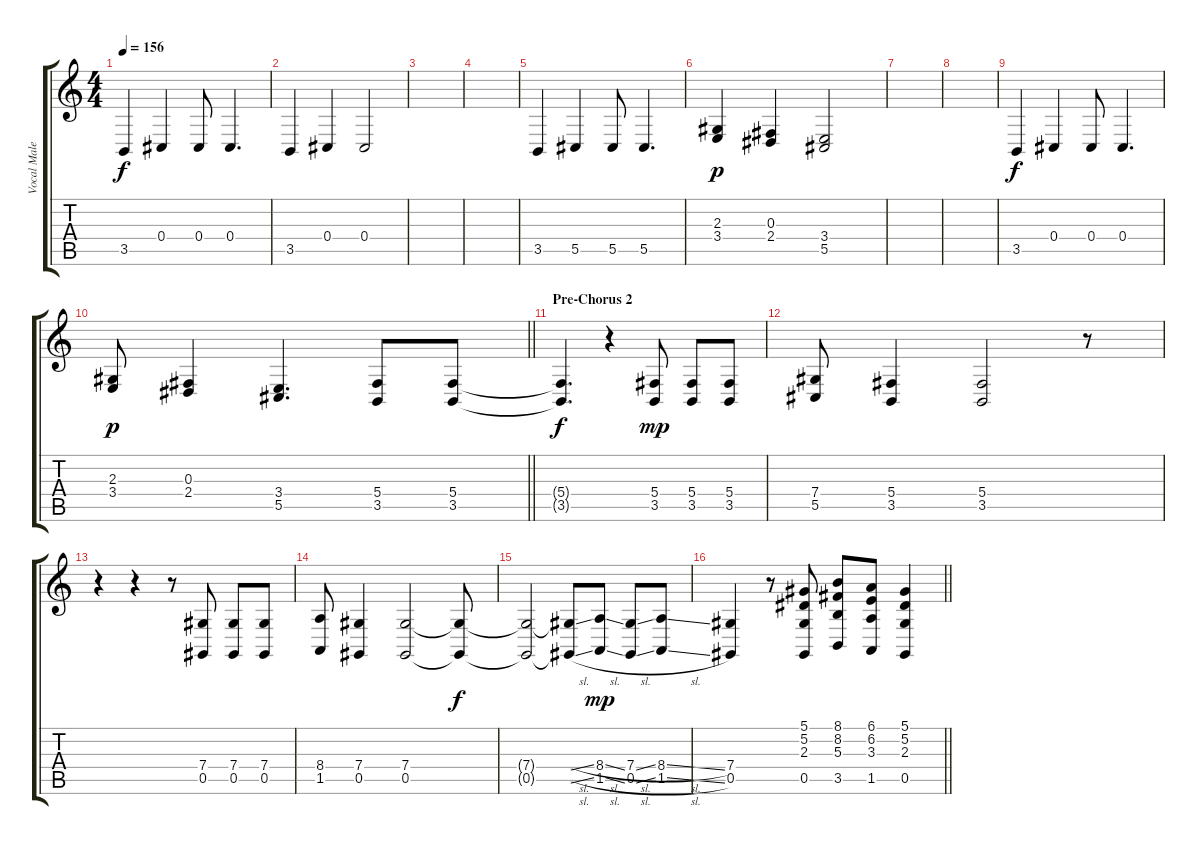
\track ("Vocal Male" "Vocal Male") {instrument lead2sawtooth}
\staff {score tabs}
\tuning (Eb4 Bb3 Gb3 Db3 Ab2 Eb2) {hide}
\ts (4 4)
\tempo 156
\clef g2
\ks c
3.5.4{dy f} 0.4.4 0.4.8 0.4.4{d} |
3.5.4 0.4.4 0.4.2 |
|
|
3.5.4 5.5.4 5.5.8 5.5.4{d} |
(2.3 3.4).4{dy p} (0.3 2.4).4 (3.4 5.5).2 |
|
|
3.5.4{dy f} 0.4.4 0.4.8 0.4.4{d} |
\barLineRight lightlight
(2.3 3.4).8{dy p} (0.3 2.4).4 (3.4 5.5).4{d} (5.4 3.5).8 (5.4 3.5).8 |
\section ("" "Pre-Chorus 2")
(5.4{t} 3.5{t}).4{d dy f} r.4 (5.4 3.5).8{dy mp} (5.4 3.5).8 (5.4 3.5).8 |
(7.4 5.5).8 (5.4 3.5).4 (5.4 3.5).2 r.8 |
r.4 r.4 r.8 (7.4 0.5).8 (7.4 0.5).8 (7.4 0.5).8 |
(8.4 1.5).8 (7.4 0.5).4 (7.4 0.5).2 (7.4{t} 0.5{t}).8{dy f} |
(7.4{t} 0.5{t}).2 (7.4{sl t} 0.5{sl t}).8 (8.4{sl} 1.5{sl}).8{dy mp} (7.4{sl} 0.5{sl}).8 (8.4{sl} 1.5{sl}).8 |
\barLineRight lightlight
(7.4 0.5).4 r.8 (5.1 5.2 2.3 0.5).8 (8.1 8.2 5.3 3.5).8 (6.1 6.2 3.3 1.5).8 (5.1 5.2 2.3 0.5).4
